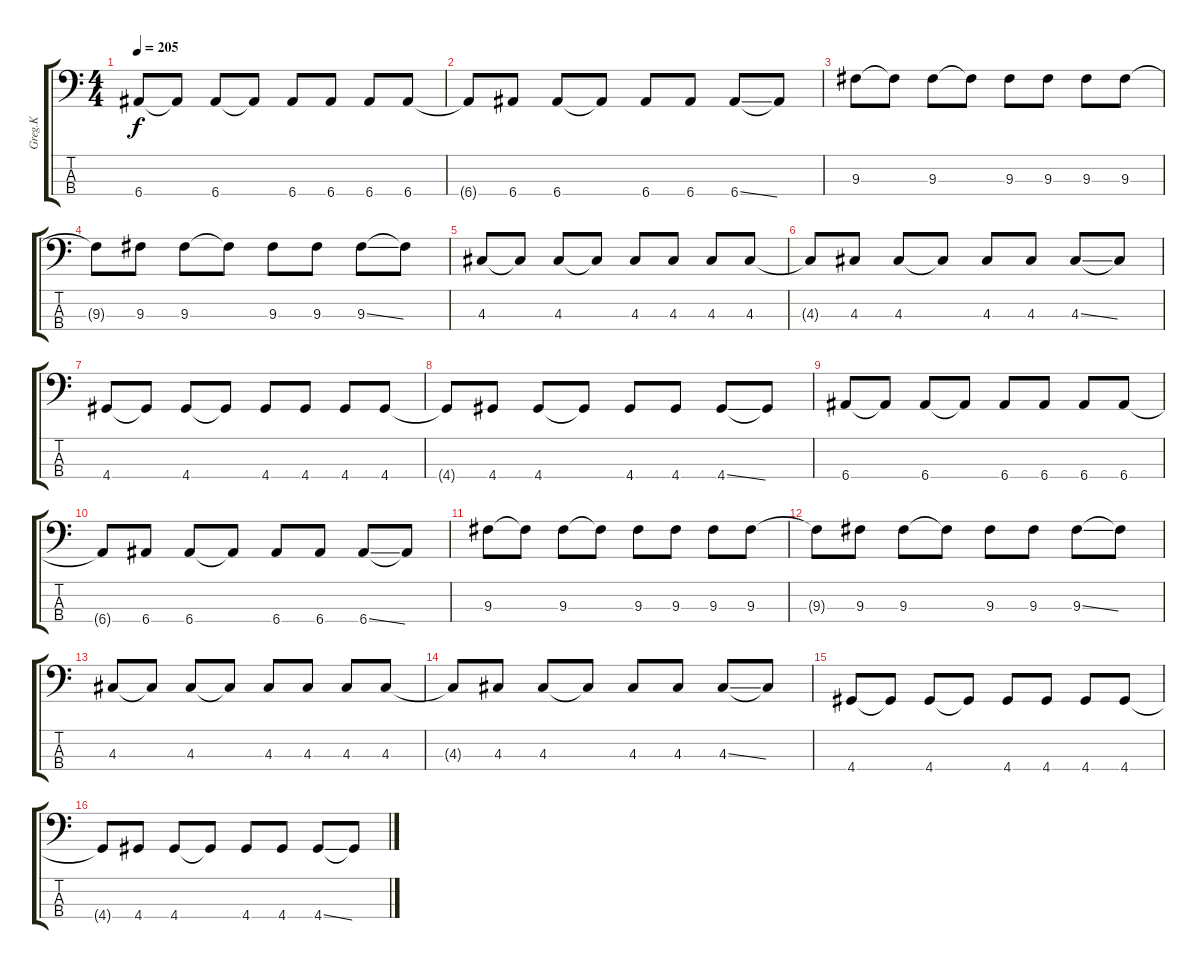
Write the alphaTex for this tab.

\track ("Greg.K" "Greg.K") {instrument electricbasspick}
\staff {score tabs}
\tuning (G2 D2 A1 E1) {hide}
\ts (4 4)
\tempo 205
\clef f4
\ks c
6.4.8{dy f} 6.4{t}.8 6.4.8 6.4{t}.8 6.4.8 6.4.8 6.4.8 6.4.8 |
6.4{t}.8 6.4.8 6.4.8 6.4{t}.8 6.4.8 6.4.8 6.4{ss}.8 6.4{t}.8 |
9.3.8 9.3{t}.8 9.3.8 9.3{t}.8 9.3.8 9.3.8 9.3.8 9.3.8 |
9.3{t}.8 9.3.8 9.3.8 9.3{t}.8 9.3.8 9.3.8 9.3{ss}.8 9.3{t}.8 |
4.3.8 4.3{t}.8 4.3.8 4.3{t}.8 4.3.8 4.3.8 4.3.8 4.3.8 |
4.3{t}.8 4.3.8 4.3.8 4.3{t}.8 4.3.8 4.3.8 4.3{ss}.8 4.3{t}.8 |
4.4.8 4.4{t}.8 4.4.8 4.4{t}.8 4.4.8 4.4.8 4.4.8 4.4.8 |
4.4{t}.8 4.4.8 4.4.8 4.4{t}.8 4.4.8 4.4.8 4.4{ss}.8 4.4{t}.8 |
6.4.8 6.4{t}.8 6.4.8 6.4{t}.8 6.4.8 6.4.8 6.4.8 6.4.8 |
6.4{t}.8 6.4.8 6.4.8 6.4{t}.8 6.4.8 6.4.8 6.4{ss}.8 6.4{t}.8 |
9.3.8 9.3{t}.8 9.3.8 9.3{t}.8 9.3.8 9.3.8 9.3.8 9.3.8 |
9.3{t}.8 9.3.8 9.3.8 9.3{t}.8 9.3.8 9.3.8 9.3{ss}.8 9.3{t}.8 |
4.3.8 4.3{t}.8 4.3.8 4.3{t}.8 4.3.8 4.3.8 4.3.8 4.3.8 |
4.3{t}.8 4.3.8 4.3.8 4.3{t}.8 4.3.8 4.3.8 4.3{ss}.8 4.3{t}.8 |
4.4.8 4.4{t}.8 4.4.8 4.4{t}.8 4.4.8 4.4.8 4.4.8 4.4.8 |
4.4{t}.8 4.4.8 4.4.8 4.4{t}.8 4.4.8 4.4.8 4.4{ss}.8 4.4{t}.8
